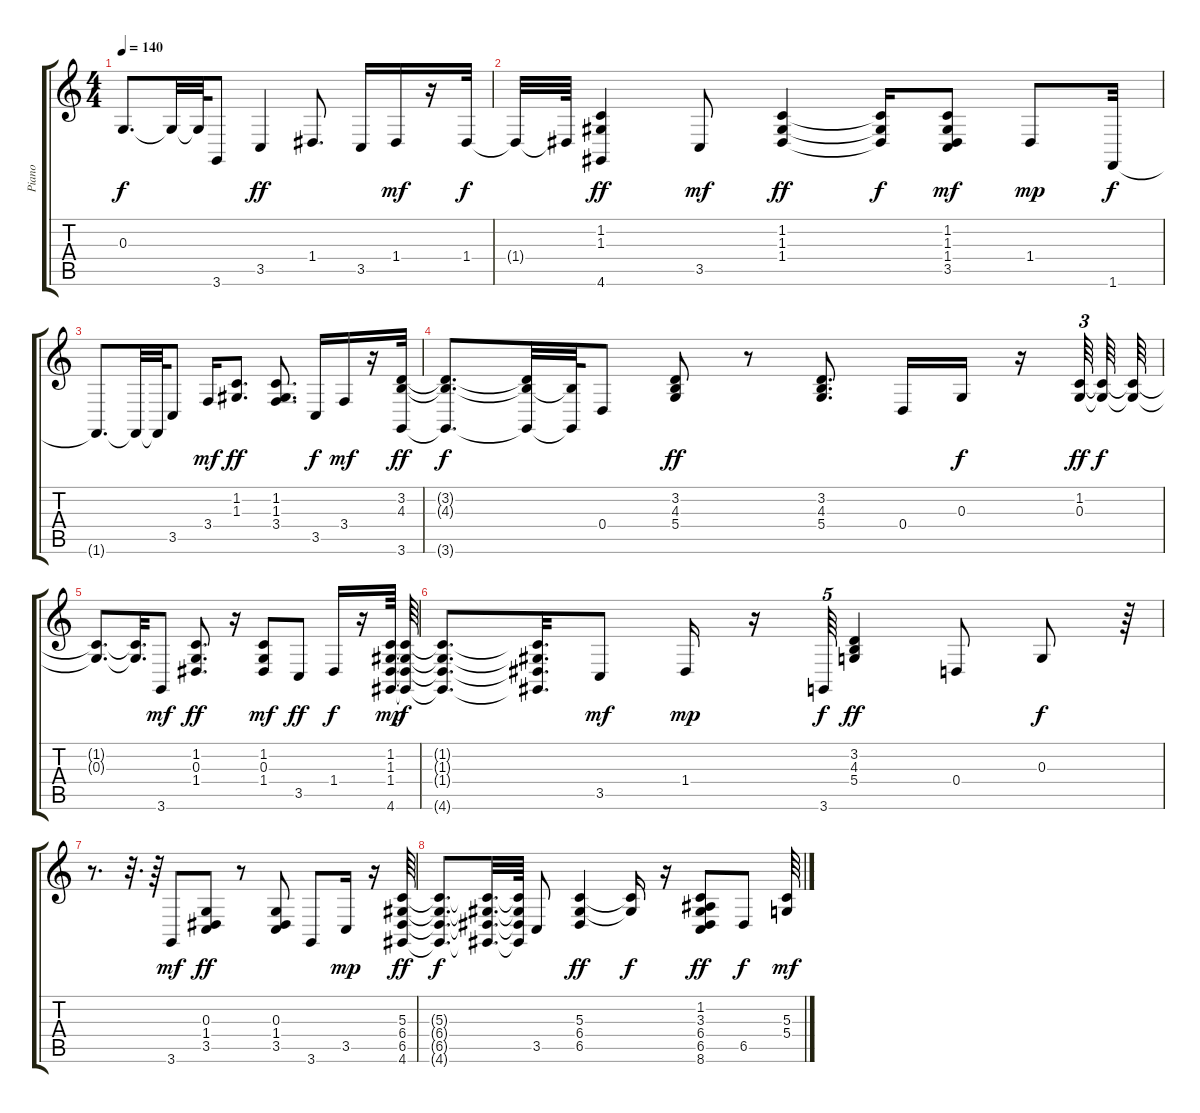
\track ("Piano" "Piano") {instrument tangoaccordion}
\staff {score tabs}
\tuning (E4 B3 G3 D3 A2 E2) {hide}
\ts (4 4)
\tempo 140
\clef g2
\ks c
0.3{t}.8{d dy f} 0.3{t}.32 0.3{t}.64 3.6.8 3.5.4{dy ff} 1.4.8{d} 3.5.16 1.4.16{dy mf} r.16 1.4.32{dy f} |
1.4{t}.32 1.4{t}.64 (1.2 1.3 4.6).4{dy ff} 3.5.8{dy mf} (1.2 1.3 1.4).4{dy ff} (1.2{t} 1.3{t} 1.4{t}).16{dy f} (1.2 1.3 1.4 3.5).8{dy mf} 1.4.8{dy mp} 1.6.32{dy f} |
1.6{t}.8{d} 1.6{t}.32 1.6{t}.64 3.5.8 3.4.16{dy mf} (1.2 1.3).8{d dy ff} (1.2 1.3 3.4).8{d} 3.5.16{dy f} 3.4.16{dy mf} r.16 (3.2 4.3 3.6).32{dy ff} |
(3.2{t} 4.3{t} 3.6{t}).8{d dy f} (3.2{t} 4.3{t} 3.6{t}).32 (4.3{t} 3.6{t}).64 0.4.8 (3.2 4.3 5.4).8{dy ff} r.8 (3.2 4.3 5.4).8{d} 0.4.16 0.3.16{dy f} r.16 (1.2 0.3).64{tu (3 2) dy ff} (1.2{t} 0.3{t}).64{dy f} (1.2{t} 0.3{t}).64 |
(1.2{t} 0.3{t}).8{d} (1.2{t} 0.3{t}).32{d} 3.6.8{dy mf} (1.2 0.3 1.4).8{d dy ff} r.16 (1.2 0.3 1.4).8{dy mf} 3.5.8{dy ff} 1.4.16{dy f} r.16 (1.2 1.3 1.4 4.6).64{dy mp} (1.2{t} 1.3{t} 1.4{t} 4.6{t}).64{dy f} |
(1.2{t} 1.3{t} 1.4{t} 4.6{t}).8{d} (1.2{t} 1.3{t} 1.4{t} 4.6{t}).32{d} 3.5.8{dy mf} 1.4.16{dy mp} r.16 3.6.64{tu (5 4) dy f} (3.2 4.3 5.4).4{dy ff} 0.4.8 0.3.8{dy f} r.64 |
r.8{d} r.32{d} r.64 3.6.8{dy mf} (0.3 1.4 3.5).8{dy ff} r.8 (0.3 1.4 3.5).8 3.6.8 3.5.16{dy mp} r.16 (5.3 6.4 6.5 4.6).64{dy ff} |
(5.3{t} 6.4{t} 6.5{t} 4.6{t}).8{d dy f} (5.3{t} 6.4{t} 6.5{t} 4.6{t}).32{d} (5.3{t} 6.4{t} 6.5{t} 4.6{t}).64 3.5.8 (5.3 6.4 6.5).4{dy ff} (5.3{t} 6.4{t}).16{dy f} r.16 (1.2 3.3 6.4 6.5 8.6).8{dy ff} 6.5.8{dy f} (5.3 5.4).64{dy mf}
